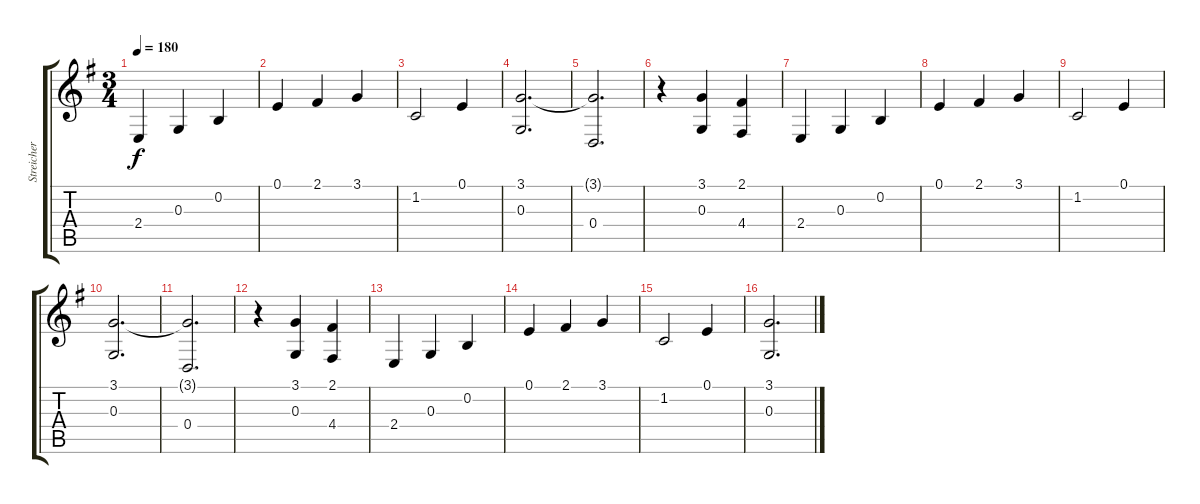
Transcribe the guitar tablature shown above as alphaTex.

\track ("Streicher" "Streicher") {instrument stringensemble1 bank 48}
\staff {score tabs}
\tuning (E4 B3 G3 D3 A2 E2) {hide}
\ts (3 4)
\tempo 180
\clef g2
\ks eminor
2.4.4{dy f} 0.3.4 0.2.4 |
0.1.4 2.1.4 3.1.4 |
1.2.2 0.1.4 |
(3.1 0.3).2{d} |
(3.1{t} 0.4).2{d} |
r.4 (3.1 0.3).4 (2.1 4.4).4 |
2.4.4 0.3.4 0.2.4 |
0.1.4 2.1.4 3.1.4 |
1.2.2 0.1.4 |
(3.1 0.3).2{d} |
(3.1{t} 0.4).2{d} |
r.4 (3.1 0.3).4 (2.1 4.4).4 |
2.4.4 0.3.4 0.2.4 |
0.1.4 2.1.4 3.1.4 |
1.2.2 0.1.4 |
(3.1 0.3).2{d}
